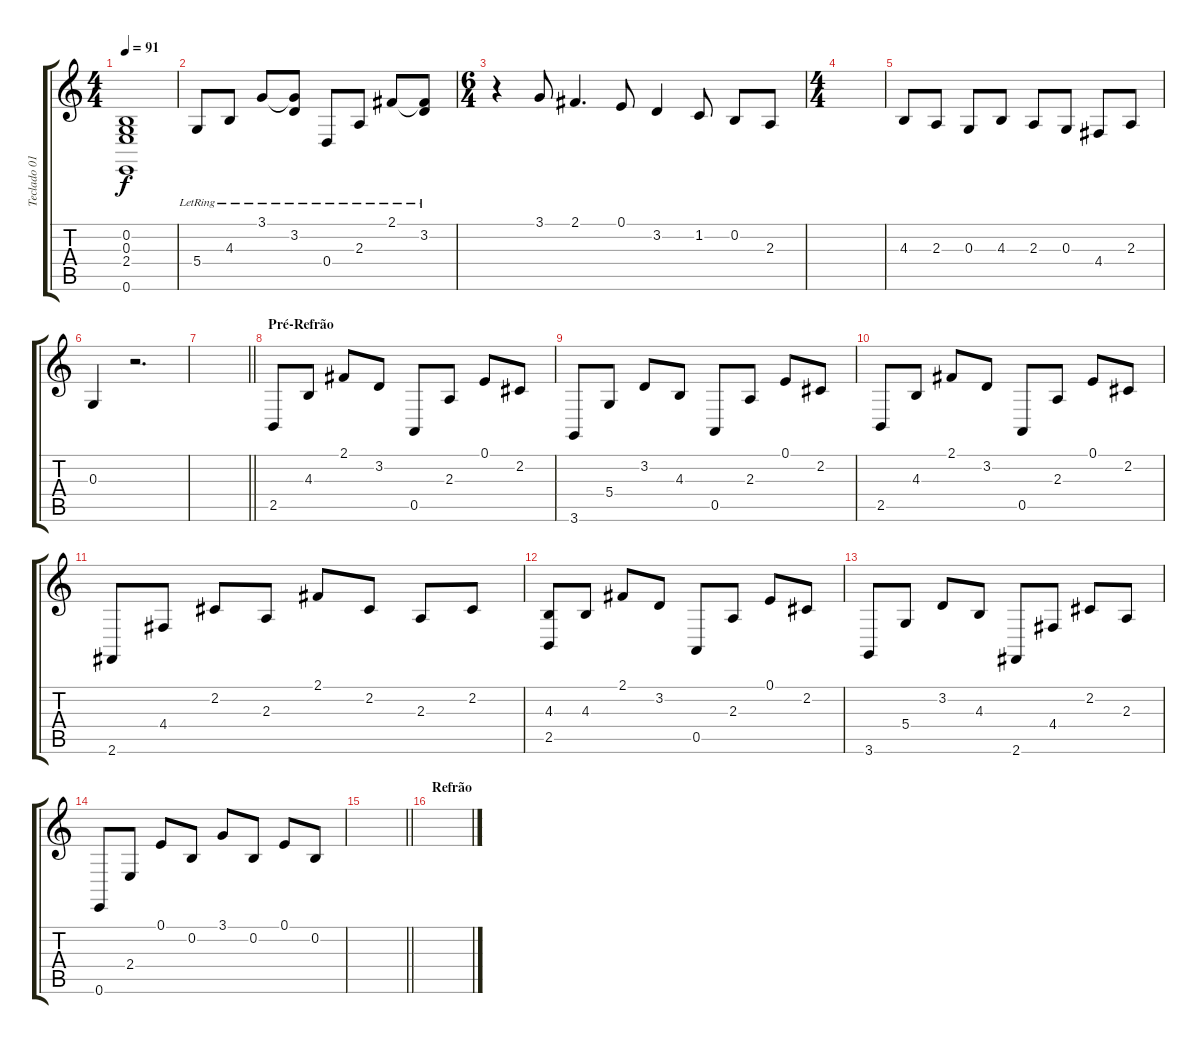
\track ("Teclado 01" "Teclado 01") {instrument acousticgrandpiano}
\staff {score tabs}
\tuning (E4 B3 G3 D3 A2 E2) {hide}
\ts (4 4)
\tempo 91
\clef g2
\ks c
(0.2 0.3 2.4 0.6).1{dy f} |
5.4{lr}.8 4.3{lr}.8 3.1{lr}.8 (3.1{t} 3.2{lr}).8 0.4{lr}.8 2.3{lr}.8 2.1{lr}.8 (2.1{t} 3.2{lr}).8 |
\ts (6 4)
r.4 3.1.8 2.1.4{d} 0.1.8 3.2.4 1.2.8 0.2.8 2.3.8 |
\ts (4 4)
|
4.3.8 2.3.8 0.3.8 4.3.8 2.3.8 0.3.8 4.4.8 2.3.8 |
0.3.4 r.2{d} |
\barLineRight lightlight
|
\section ("" "Pré-Refrão")
2.5.8 4.3.8 2.1.8 3.2.8 0.5.8 2.3.8 0.1.8 2.2.8 |
3.6.8 5.4.8 3.2.8 4.3.8 0.5.8 2.3.8 0.1.8 2.2.8 |
2.5.8 4.3.8 2.1.8 3.2.8 0.5.8 2.3.8 0.1.8 2.2.8 |
2.6.8 4.4.8 2.2.8 2.3.8 2.1.8 2.2.8 2.3.8 2.2.8 |
(4.3 2.5).8 4.3.8 2.1.8 3.2.8 0.5.8 2.3.8 0.1.8 2.2.8 |
3.6.8 5.4.8 3.2.8 4.3.8 2.6.8 4.4.8 2.2.8 2.3.8 |
0.6.8 2.4.8 0.1.8 0.2.8 3.1.8 0.2.8 0.1.8 0.2.8 |
\barLineRight lightlight
|
\section ("" "Refrão")
